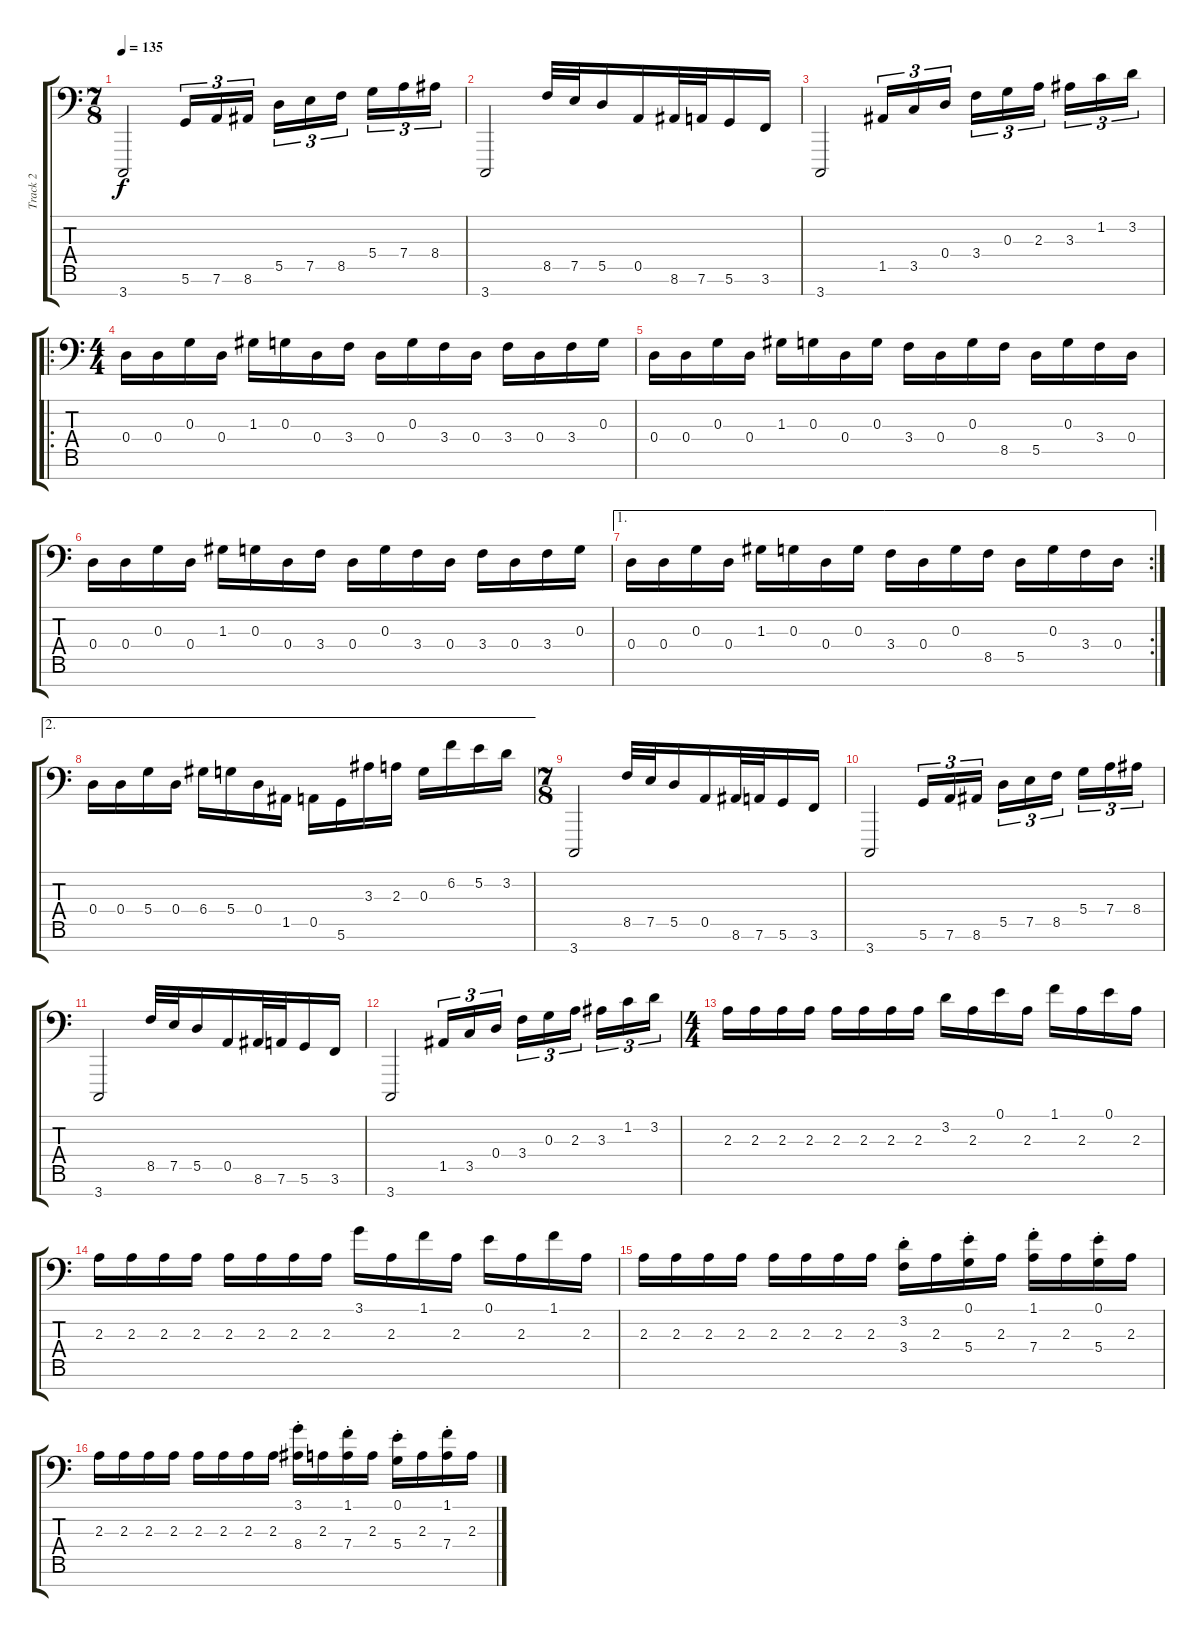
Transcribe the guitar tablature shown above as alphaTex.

\track ("Track 2" "Track 2") {instrument vibraphone}
\staff {score tabs}
\tuning (E4 B3 G3 D3 A2 D2 A0) {hide}
\ts (7 8)
\tempo 135
\clef f4
\ks c
3.7.2{dy f} 5.6.16{tu (3 2)} 7.6.16{tu (3 2)} 8.6.16{tu (3 2)} 5.5.16{tu (3 2)} 7.5.16{tu (3 2)} 8.5.16{tu (3 2)} 5.4.16{tu (3 2)} 7.4.16{tu (3 2)} 8.4.16{tu (3 2)} |
3.7.2 8.5.32 7.5.32 5.5.16 0.5.16 8.6.32 7.6.32 5.6.16 3.6.16 |
3.7.2 1.5.16{tu (3 2)} 3.5.16{tu (3 2)} 0.4.16{tu (3 2)} 3.4.16{tu (3 2)} 0.3.16{tu (3 2)} 2.3.16{tu (3 2)} 3.3.16{tu (3 2)} 1.2.16{tu (3 2)} 3.2.16{tu (3 2)} |
\ro
\ts (4 4)
0.4.16 0.4.16 0.3.16 0.4.16 1.3.16 0.3.16 0.4.16 3.4.16 0.4.16 0.3.16 3.4.16 0.4.16 3.4.16 0.4.16 3.4.16 0.3.16 |
0.4.16 0.4.16 0.3.16 0.4.16 1.3.16 0.3.16 0.4.16 0.3.16 3.4.16 0.4.16 0.3.16 8.5.16 5.5.16 0.3.16 3.4.16 0.4.16 |
0.4.16 0.4.16 0.3.16 0.4.16 1.3.16 0.3.16 0.4.16 3.4.16 0.4.16 0.3.16 3.4.16 0.4.16 3.4.16 0.4.16 3.4.16 0.3.16 |
\ae 1
\rc 2
0.4.16 0.4.16 0.3.16 0.4.16 1.3.16 0.3.16 0.4.16 0.3.16 3.4.16 0.4.16 0.3.16 8.5.16 5.5.16 0.3.16 3.4.16 0.4.16 |
\ae 2
0.4.16 0.4.16 5.4.16 0.4.16 6.4.16 5.4.16 0.4.16 1.5.16 0.5.16 5.6.16 3.3.16 2.3.16 0.3.16 6.2.16 5.2.16 3.2.16 |
\ts (7 8)
3.7.2 8.5.32 7.5.32 5.5.16 0.5.16 8.6.32 7.6.32 5.6.16 3.6.16 |
3.7.2 5.6.16{tu (3 2)} 7.6.16{tu (3 2)} 8.6.16{tu (3 2)} 5.5.16{tu (3 2)} 7.5.16{tu (3 2)} 8.5.16{tu (3 2)} 5.4.16{tu (3 2)} 7.4.16{tu (3 2)} 8.4.16{tu (3 2)} |
3.7.2 8.5.32 7.5.32 5.5.16 0.5.16 8.6.32 7.6.32 5.6.16 3.6.16 |
3.7.2 1.5.16{tu (3 2)} 3.5.16{tu (3 2)} 0.4.16{tu (3 2)} 3.4.16{tu (3 2)} 0.3.16{tu (3 2)} 2.3.16{tu (3 2)} 3.3.16{tu (3 2)} 1.2.16{tu (3 2)} 3.2.16{tu (3 2)} |
\ts (4 4)
2.3.16 2.3.16 2.3.16 2.3.16 2.3.16 2.3.16 2.3.16 2.3.16 3.2.16 2.3.16 0.1.16 2.3.16 1.1.16 2.3.16 0.1.16 2.3.16 |
2.3.16 2.3.16 2.3.16 2.3.16 2.3.16 2.3.16 2.3.16 2.3.16 3.1.16 2.3.16 1.1.16 2.3.16 0.1.16 2.3.16 1.1.16 2.3.16 |
2.3.16 2.3.16 2.3.16 2.3.16 2.3.16 2.3.16 2.3.16 2.3.16 (3.2 3.4{st}).16 2.3.16 (0.1 5.4{st}).16 2.3.16 (1.1 7.4{st}).16 2.3.16 (0.1 5.4{st}).16 2.3.16 |
2.3.16 2.3.16 2.3.16 2.3.16 2.3.16 2.3.16 2.3.16 2.3.16 (3.1 8.4{st}).16 2.3.16 (1.1 7.4{st}).16 2.3.16 (0.1 5.4{st}).16 2.3.16 (1.1 7.4{st}).16 2.3.16
